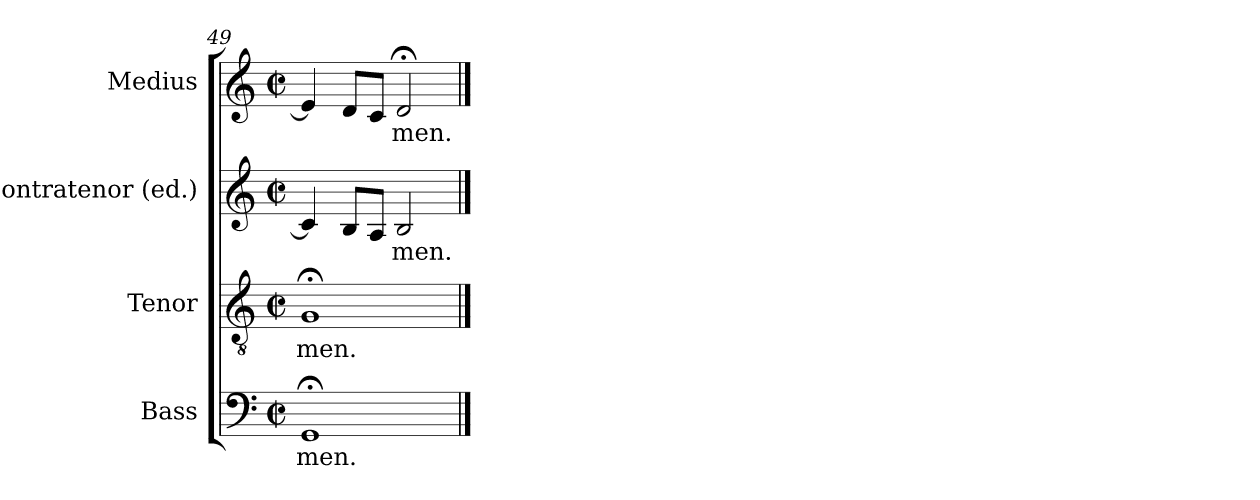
**kern	**text	**kern	**text	**kern	**text	**kern	**text
*part4	*part4	*part3	*part3	*part2	*part2	*part1	*part1
*staff4	*staff4	*staff3	*staff3	*staff2	*staff2	*staff1	*staff1
*I"Bass	*	*I"Tenor	*	*I"Contratenor (ed.)	*	*I"Medius	*
*I'B.	*	*I'T.	*	*I'Ct.	*	*I'M.	*
*clefF4	*	*clefGv2	*	*clefG2	*	*clefG2	*
*	*	*ITrd7c12	*	*	*	*	*
*k[]	*	*k[]	*	*k[]	*	*k[]	*
*C:	*	*C:	*	*C:	*	*C:	*
*M2/2	*	*M2/2	*	*M2/2	*	*M2/2	*
*met(c|)	*	*met(c|)	*	*met(c|)	*	*met(c|)	*
=49	=49	=49	=49	=49	=49	=49	=49
!	!LO:LY:b:color=#000000	!	!	!	!	!	!
!	!	!	!LO:LY:b:color=#000000	!	!	!	!
1GG;i	-men.	1GG;i	-men.	4ci/]	.	4ei/]	.
.	.	.	.	8Bi/L	.	8di/L	.
.	.	.	.	8Ai/J	.	8ci/J	.
!	!	!	!	!	!LO:LY:b:color=#000000	!	!
!	!	!	!	!	!	!	!LO:LY:b:color=#000000
.	.	.	.	2Bi/	-men.	2d;i/	-men.
==	==	==	==	==	==	==	==
*-	*-	*-	*-	*-	*-	*-	*-
